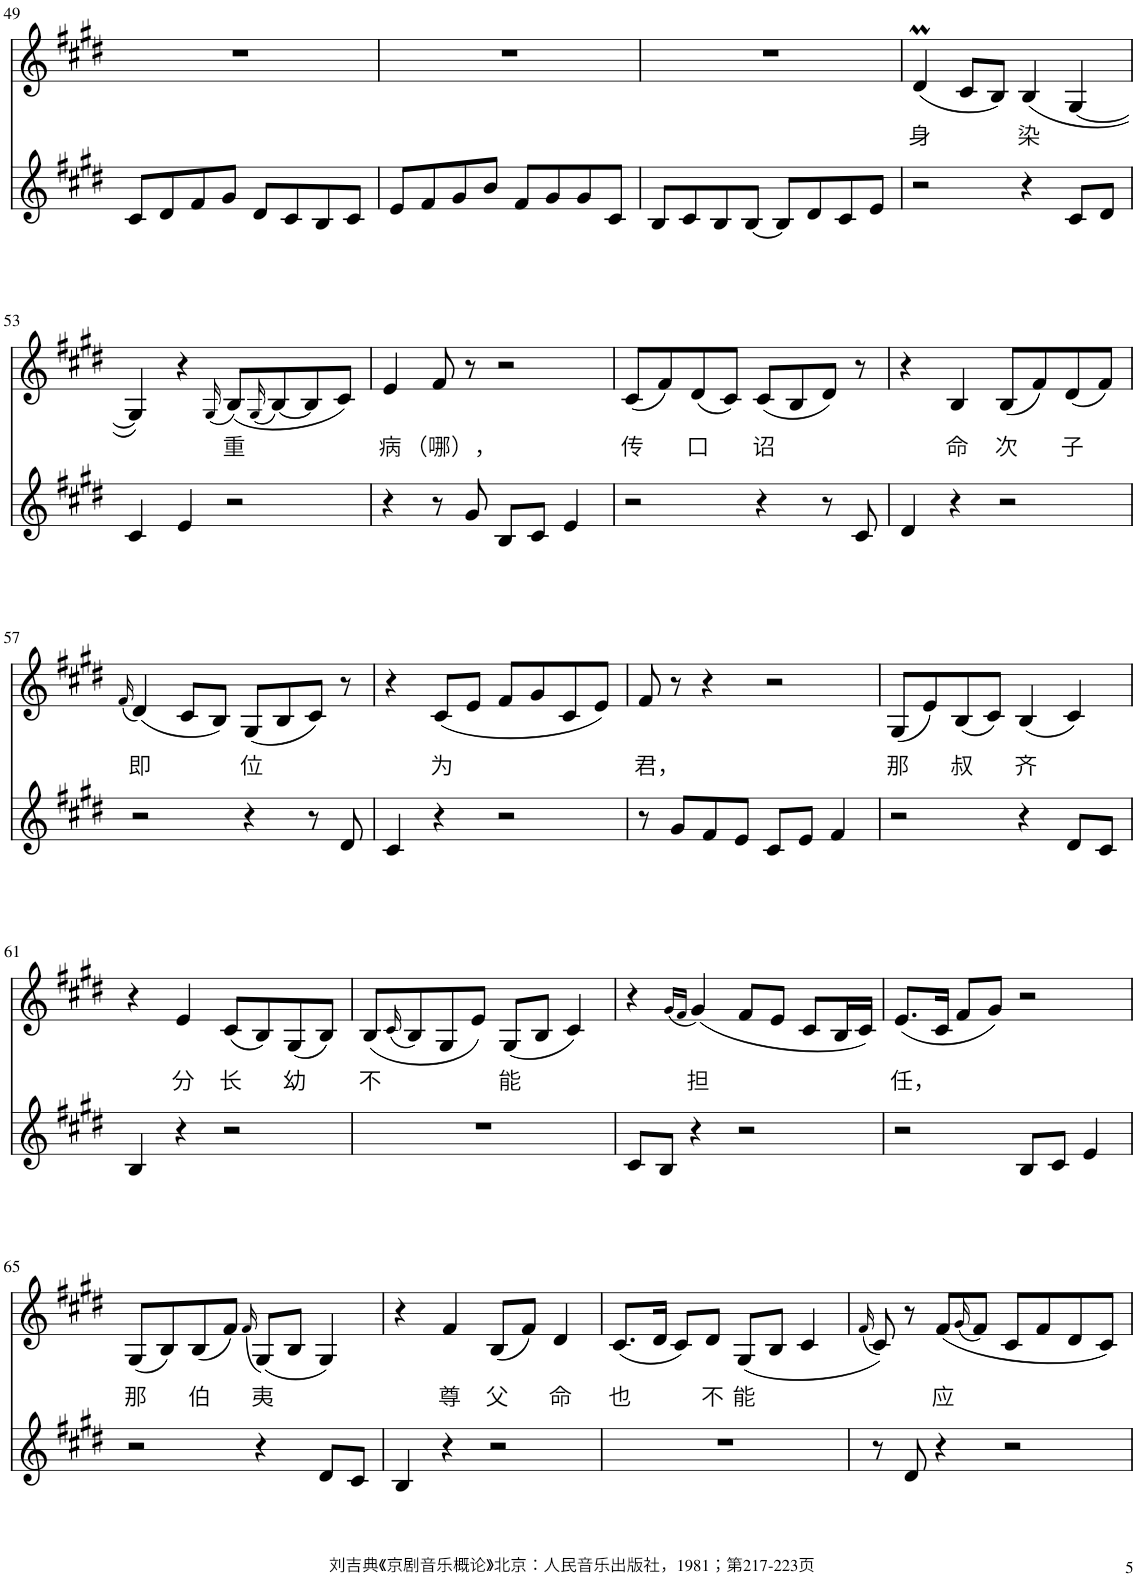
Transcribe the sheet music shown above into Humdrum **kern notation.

**kern	**kern	**text
*part2	*part1	*part1
*staff2	*staff1	*staff1
*I"Piano	*I"Piano	*
*I'Pno	*I'Pno	*
!!LO:PB:g=z
*clefG2	*clefG2	*
*k[f#c#g#d#]	*k[f#c#g#d#]	*
*M4/4	*M4/4	*
=49	=49	=49
8c#/L	1r	.
8d#/	.	.
8f#/	.	.
8g#/J	.	.
8d#/L	.	.
8c#/	.	.
8B/	.	.
8c#/J	.	.
=50	=50	=50
8e/L	1r	.
8f#/	.	.
8g#/	.	.
8b/J	.	.
8f#/L	.	.
8g#/	.	.
8g#/	.	.
8c#/J	.	.
=51	=51	=51
8B/L	1r	.
8c#/	.	.
8B/	.	.
[8B/J	.	.
8B/L]	.	.
8d#/	.	.
8c#/	.	.
8e/J	.	.
=52	=52	=52
!	!	!LO:LY:b
2r	(4d#m/	身
.	8c#/L	.
.	8B/J)	.
!	!	!LO:LY:b
4r	(4B/	染
8c#/L	[4G#/	.
8d#/J	.	.
!!LO:LB:g=z
=53	=53	=53
4c#/	4G#/])	.
4e/	4r	.
.	(16qG#/	.
!	!	!LO:LY:b
2r	(8B/L)	重
.	(16qG#/	.
.	[8B/)	.
.	8B/]	.
.	8c#/J)	.
=54	=54	=54
!	!	!LO:LY:b
4r	4e/	病
!	!	!LO:LY:b
8r	8f#/	（哪），
8g#/	8r	.
8B/L	2r	.
8c#/J	.	.
4e/	.	.
=55	=55	=55
!	!	!LO:LY:b
2r	(8c#/L	传
.	8f#/)	.
!	!	!LO:LY:b
.	(8d#/	口
.	8c#/J)	.
!	!	!LO:LY:b
4r	(8c#/L	诏
.	8B/	.
8r	8d#/J)	.
8c#/	8r	.
=56	=56	=56
4d#/	4r	.
!	!	!LO:LY:b
4r	4B/	命
!	!	!LO:LY:b
2r	(8B/L	次
.	8f#/)	.
!	!	!LO:LY:b
.	(8d#/	子
.	8f#/J)	.
!!LO:LB:g=z
=57	=57	=57
.	(16qf#/	.
!	!	!LO:LY:b
2r	(4d#/)	即
.	8c#/L	.
.	8B/J)	.
!	!	!LO:LY:b
4r	(8G#/L	位
.	8B/	.
8r	8c#/J)	.
8d#/	8r	.
=58	=58	=58
4c#/	4r	.
!	!	!LO:LY:b
4r	(8c#/L	为
.	8e/J	.
2r	8f#/L	.
.	8g#/	.
.	8c#/	.
.	8e/J)	.
=59	=59	=59
!	!	!LO:LY:b
8r	8f#/	君，
8g#/L	8r	.
8f#/	4r	.
8e/J	.	.
8c#/L	2r	.
8e/J	.	.
4f#/	.	.
=60	=60	=60
!	!	!LO:LY:b
2r	(8G#/L	那
.	8e/)	.
!	!	!LO:LY:b
.	(8B/	叔
.	8c#/J)	.
!	!	!LO:LY:b
4r	(4B/	齐
8d#/L	4c#/)	.
8c#/J	.	.
!!LO:LB:g=z
=61	=61	=61
4B/	4r	.
!	!	!LO:LY:b
4r	4e/	分
!	!	!LO:LY:b
2r	(8c#/L	长
.	8B/)	.
!	!	!LO:LY:b
.	(8G#/	幼
.	8B/J)	.
=62	=62	=62
!	!	!LO:LY:b
1r	(8B/L	不
.	(16qc#/	.
.	8B/)	.
.	8G#/	.
.	8e/J)	.
!	!	!LO:LY:b
.	(8G#/L	能
.	8B/J	.
.	4c#/)	.
=63	=63	=63
8c#/L	4r	.
8B/J	.	.
.	(16qg#/LL	.
.	16qf#/JJ	.
!	!	!LO:LY:b
4r	(4g#/)	担
2r	8f#/L	.
.	8e/J	.
.	8c#/L	.
.	16B/L	.
.	16c#/JJ)	.
=64	=64	=64
!	!	!LO:LY:b
2r	(8.e/L	任，
.	16c#/Jk	.
.	8f#/L	.
.	8g#/J)	.
8B/L	2r	.
8c#/J	.	.
4e/	.	.
!!LO:LB:g=z
=65	=65	=65
!	!	!LO:LY:b
2r	(8G#/L	那
.	8B/)	.
!	!	!LO:LY:b
.	(8B/	伯
.	8f#/J)	.
.	(16qf#/	.
!	!	!LO:LY:b
4r	(8G#/L)	夷
.	8B/J	.
8d#/L	4G#/)	.
8c#/J	.	.
=66	=66	=66
4B/	4r	.
!	!	!LO:LY:b
4r	4f#/	尊
!	!	!LO:LY:b
2r	(8B/L	父
.	8f#/J)	.
!	!	!LO:LY:b
.	4d#/	命
=67	=67	=67
!	!	!LO:LY:b
1r	(8.c#/L	也
.	16d#/Jk	.
.	8c#/L)	.
!	!	!LO:LY:b
.	8d#/J	不
!	!	!LO:LY:b
.	(8G#/L	能
.	8B/J	.
.	4c#/	.
=68	=68	=68
.	(16qf#/	.
8r	8c#/))	.
8d#/	8r	.
!	!	!LO:LY:b
4r	(8f#/L	应
.	(16qg#/	.
.	8f#/J)	.
2r	8c#/L	.
.	8f#/	.
.	8d#/	.
.	8c#/J)	.
=	=	=
*-	*-	*-
